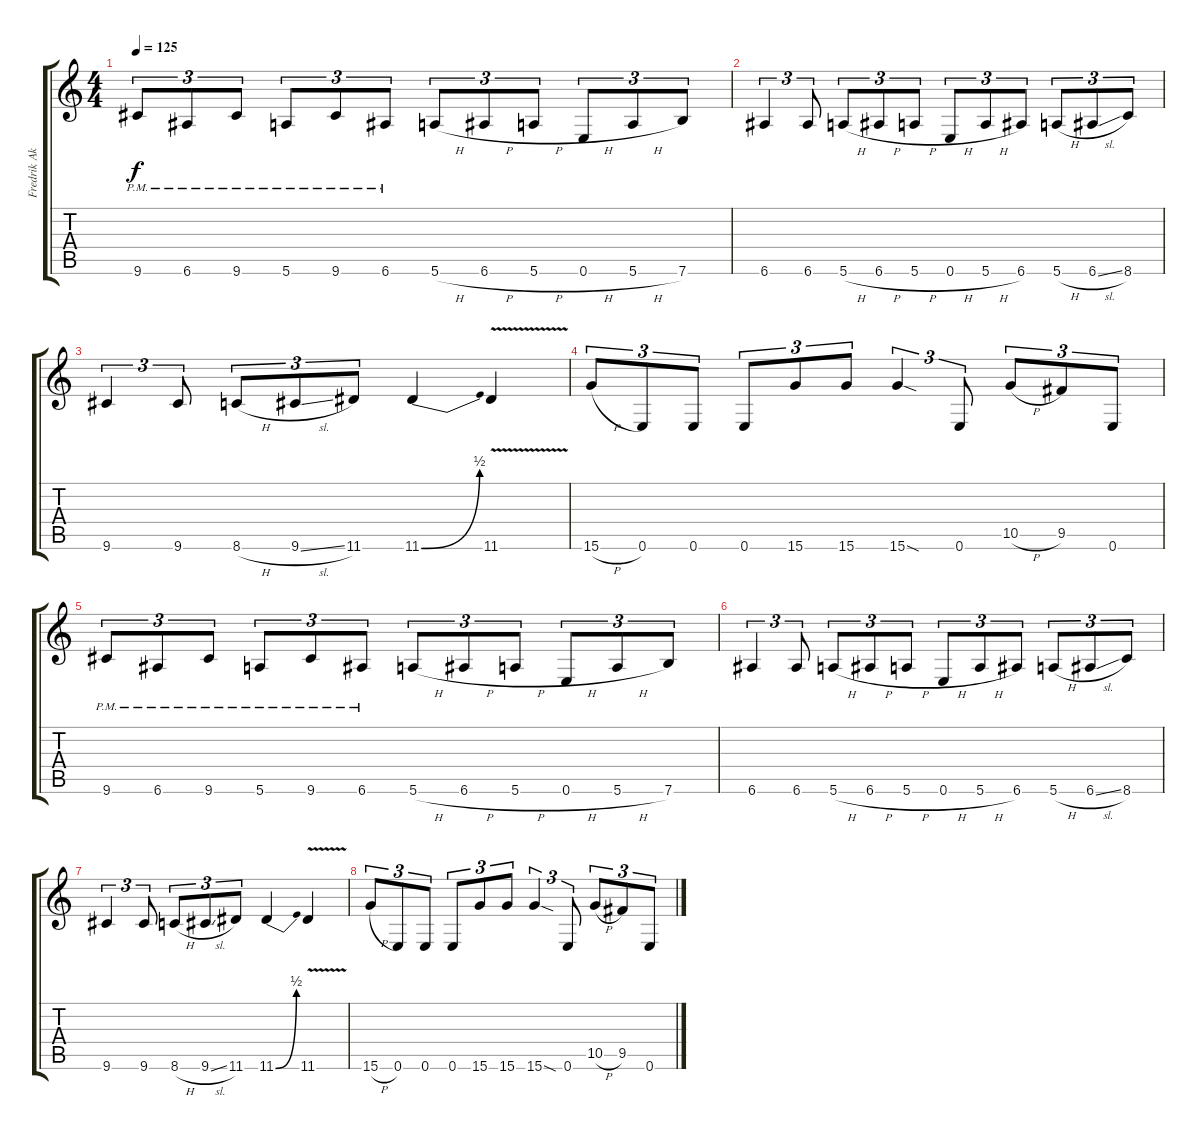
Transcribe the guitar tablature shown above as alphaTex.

\track ("Fredrik Akesson" "Fredrik Ak") {instrument electricguitarjazz}
\staff {score tabs}
\tuning (E4 B3 G3 D3 A2 E2) {hide}
\ts (4 4)
\tempo 125
\clef g2
\ks c
9.6{pm}.8{tu (3 2) dy f} 6.6{pm}.8{tu (3 2)} 9.6{pm}.8{tu (3 2)} 5.6{pm}.8{tu (3 2)} 9.6{pm}.8{tu (3 2)} 6.6{pm}.8{tu (3 2)} 5.6{h}.8{tu (3 2)} 6.6{h}.8{tu (3 2)} 5.6{h}.8{tu (3 2)} 0.6{h}.8{tu (3 2)} 5.6{h}.8{tu (3 2)} 7.6.8{tu (3 2)} |
6.6.4{tu (3 2)} 6.6.8{tu (3 2)} 5.6{h}.8{tu (3 2)} 6.6{h}.8{tu (3 2)} 5.6{h}.8{tu (3 2)} 0.6{h}.8{tu (3 2)} 5.6{h}.8{tu (3 2)} 6.6.8{tu (3 2)} 5.6{h}.8{tu (3 2)} 6.6{sl}.8{tu (3 2)} 8.6.8{tu (3 2)} |
9.6.4{tu (3 2)} 9.6.8{tu (3 2)} 8.6{h}.8{tu (3 2)} 9.6{sl}.8{tu (3 2)} 11.6.8{tu (3 2)} 11.6{be (bend 0 0 60 2)}.4 11.6{v}.4 |
15.6{h}.8{tu (3 2)} 0.6.8{tu (3 2)} 0.6.8{tu (3 2)} 0.6.8{tu (3 2)} 15.6.8{tu (3 2)} 15.6.8{tu (3 2)} 15.6{sod}.4{tu (3 2)} 0.6.8{tu (3 2)} 10.5{h}.8{tu (3 2)} 9.5.8{tu (3 2)} 0.6.8{tu (3 2)} |
9.6{pm}.8{tu (3 2)} 6.6{pm}.8{tu (3 2)} 9.6{pm}.8{tu (3 2)} 5.6{pm}.8{tu (3 2)} 9.6{pm}.8{tu (3 2)} 6.6{pm}.8{tu (3 2)} 5.6{h}.8{tu (3 2)} 6.6{h}.8{tu (3 2)} 5.6{h}.8{tu (3 2)} 0.6{h}.8{tu (3 2)} 5.6{h}.8{tu (3 2)} 7.6.8{tu (3 2)} |
6.6.4{tu (3 2)} 6.6.8{tu (3 2)} 5.6{h}.8{tu (3 2)} 6.6{h}.8{tu (3 2)} 5.6{h}.8{tu (3 2)} 0.6{h}.8{tu (3 2)} 5.6{h}.8{tu (3 2)} 6.6.8{tu (3 2)} 5.6{h}.8{tu (3 2)} 6.6{sl}.8{tu (3 2)} 8.6.8{tu (3 2)} |
9.6.4{tu (3 2)} 9.6.8{tu (3 2)} 8.6{h}.8{tu (3 2)} 9.6{sl}.8{tu (3 2)} 11.6.8{tu (3 2)} 11.6{be (bend 0 0 60 2)}.4 11.6{v}.4 |
15.6{h}.8{tu (3 2)} 0.6.8{tu (3 2)} 0.6.8{tu (3 2)} 0.6.8{tu (3 2)} 15.6.8{tu (3 2)} 15.6.8{tu (3 2)} 15.6{sod}.4{tu (3 2)} 0.6.8{tu (3 2)} 10.5{h}.8{tu (3 2)} 9.5.8{tu (3 2)} 0.6.8{tu (3 2)}
